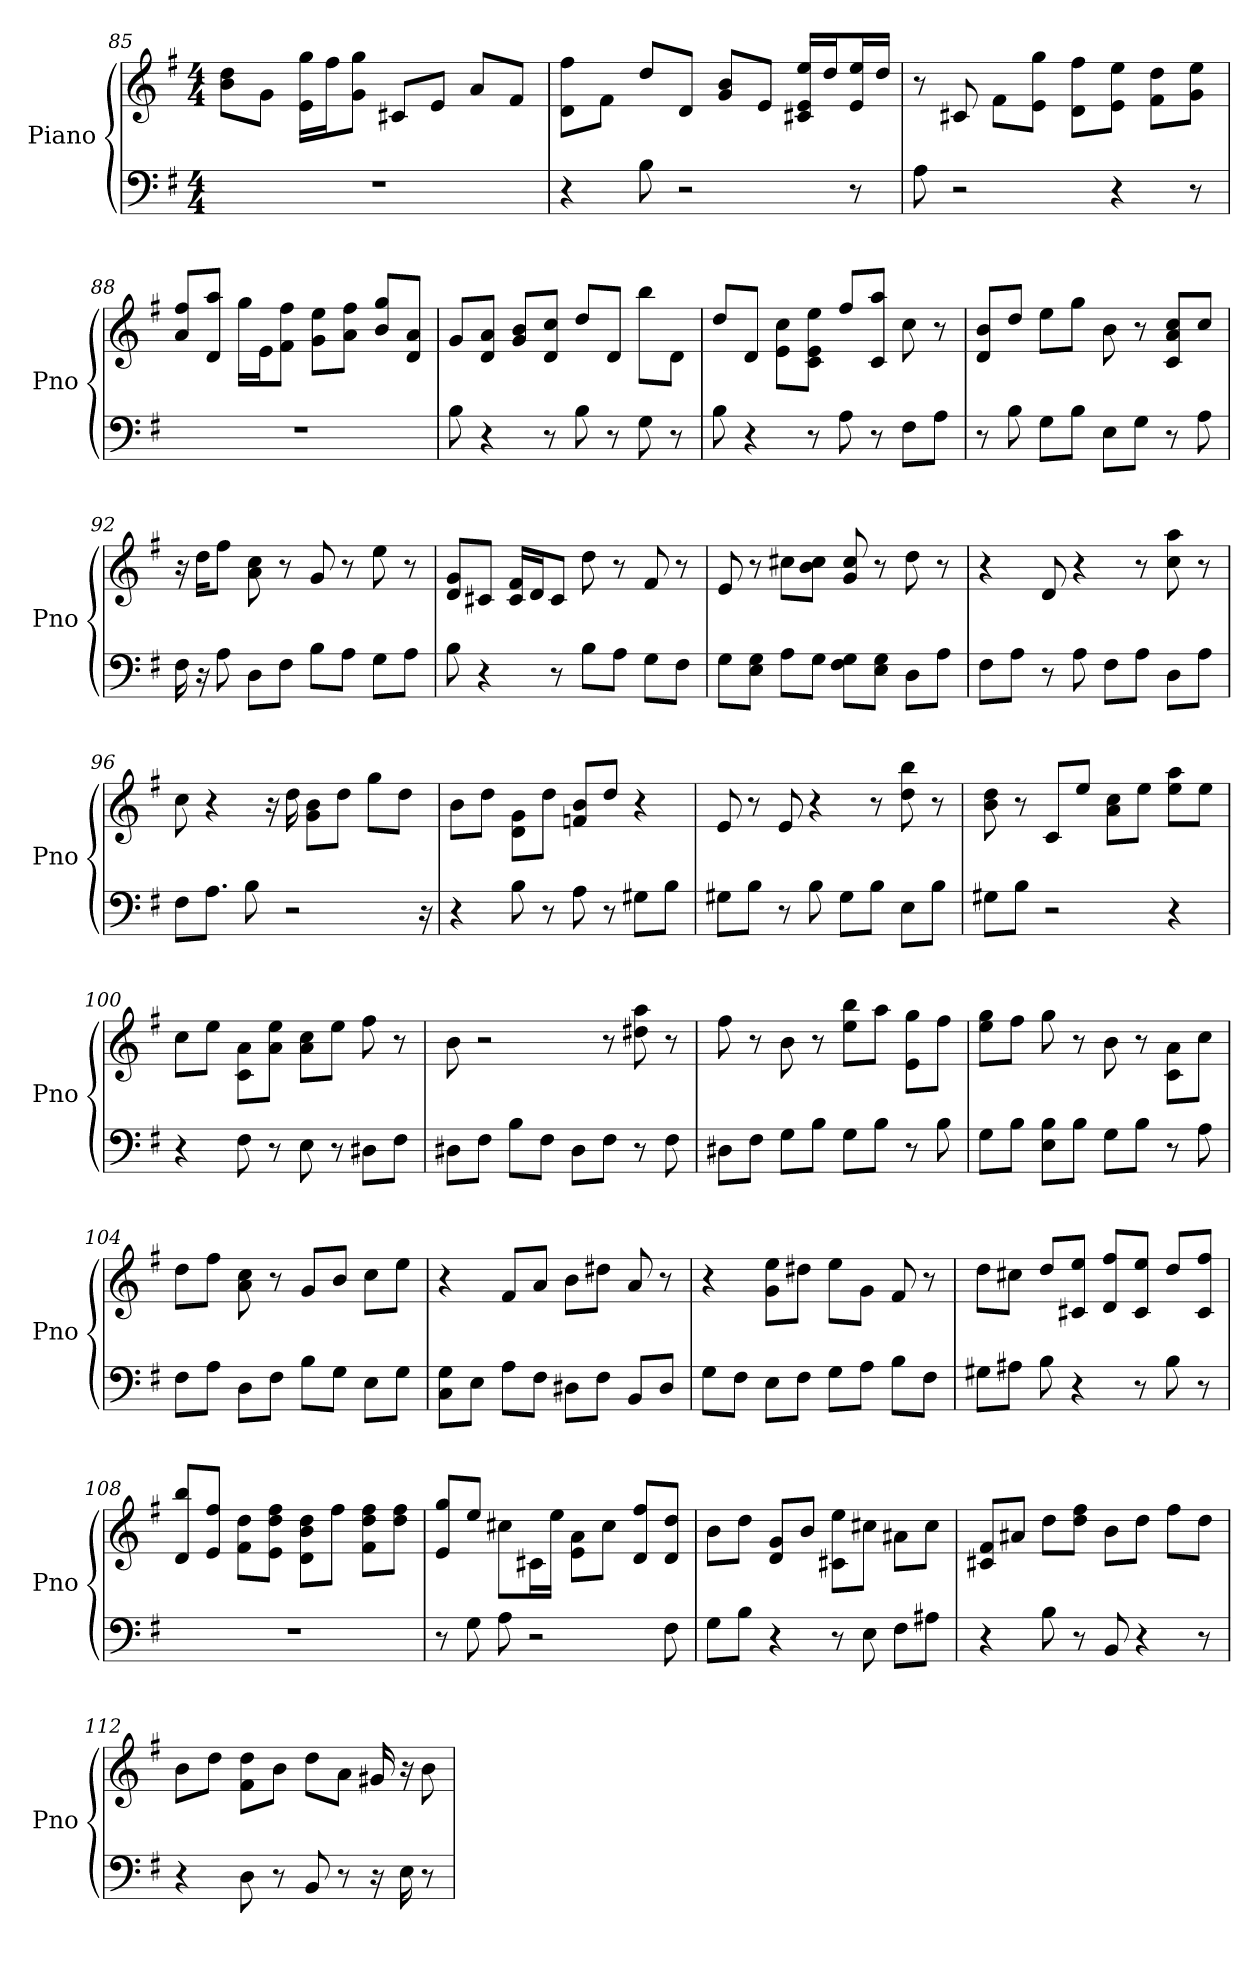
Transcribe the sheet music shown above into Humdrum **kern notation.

**kern	**kern
*part1	*part1
*staff2	*staff1
*I"Piano	*
*I'Pno	*
*clefF4	*clefG2
*k[f#]	*k[f#]
*G:	*G:
*M4/4	*M4/4
=85	=85
1r	8dd\ 8b\L
.	8g\J
.	16e\ 16gg\LL
.	16ff#\J
.	8g\ 8gg\J
.	8c#/L
.	8e/J
.	8a/L
.	8f#/J
=86	=86
4r	8ff#\ 8d\L
.	8f#\J
8B	8dd/L
2r	8d/J
.	8g/ 8b/L
.	8e/J
.	16c#/ 16e/ 16ee/LL
.	16dd/J
8r	16ee/ 16e/L
.	16dd/JJ
=87	=87
8A	8r
2r	8c#
.	8f#\L
.	8e\ 8gg\J
.	8ff#\ 8d\L
4r	8ee\ 8e\J
.	8f#\ 8dd\L
8r	8g\ 8ee\J
=88	=88
1r	8a/ 8ff#/L
.	8aa/ 8d/J
.	16gg\LL
.	16e\J
.	8ff#\ 8f#\J
.	8ee\ 8g\L
.	8a\ 8ff#\J
.	8b/ 8gg/L
.	8a/ 8d/J
=89	=89
8B	8g/L
4r	8d/ 8a/J
.	8g/ 8b/L
8r	8d/ 8cc/J
8B	8dd/L
8r	8d/J
8G	8bb\L
8r	8d\J
=90	=90
8B	8dd/L
4r	8d/J
.	8cc\ 8e\L
8r	8c\ 8e\ 8ee\J
8A	8ff#/L
8r	8aa/ 8c/J
8F#\L	8cc
8A\J	8r
=91	=91
8r	8d/ 8b/L
8B	8dd/J
8G\L	8ee\L
8B\J	8gg\J
8E\L	8b
8G\J	8r
8r	8c/ 8cc/ 8a/L
8A	8cc/J
=92	=92
16F#	16r
16r	16dd\KL
8A	8ff#\J
8D\L	8a 8cc
8F#\J	8r
8B\L	8g
8A\J	8r
8G\L	8ee
8A\J	8r
=93	=93
8B	8g/ 8d/L
4r	8c#/J
.	16f#/ 16c#/LL
.	16d/J
8r	8c#/J
8B\L	8dd
8A\J	8r
8G\L	8f#
8F#\J	8r
=94	=94
8G\L	8e
8E\ 8G\J	8r
8A\L	8cc#\L
8G\J	8cc#\ 8b\J
8F#\ 8G\L	8cc# 8g
8G\ 8E\J	8r
8D\L	8dd
8A\J	8r
=95	=95
8F#\L	4r
8A\J	.
8r	8d
8A	4r
8F#\L	.
8A\J	8r
8D\L	8cc 8aa
8A\J	8r
=96	=96
8F#\L	8cc
8.A\J	4r
8B	.
.	16r
2r	16dd
.	8g\ 8b\L
.	8dd\J
.	8gg\L
.	8dd\J
16r	.
=97	=97
4r	8b\L
.	8dd\J
8B	8g\ 8d\L
8r	8dd\J
8A	8f/ 8b/L
8r	8dd/J
8G#\L	4r
8B\J	.
=98	=98
8G#\L	8e
8B\J	8r
8r	8e
8B	4r
8G#\L	.
8B\J	8r
8E\L	8bb 8dd
8B\J	8r
=99	=99
8G#\L	8dd 8b
8B\J	8r
2r	8c/L
.	8ee/J
.	8cc\ 8a\L
.	8ee\J
4r	8aa\ 8ee\L
.	8ee\J
=100	=100
4r	8cc\L
.	8ee\J
8F#	8a\ 8c\L
8r	8a\ 8ee\J
8E	8cc\ 8a\L
8r	8ee\J
8D#\L	8ff#
8F#\J	8r
=101	=101
8D#\L	8b
8F#\J	2r
8B\L	.
8F#\J	.
8D#\L	.
8F#\J	8r
8r	8dd# 8aa
8F#	8r
=102	=102
8D#\L	8ff#
8F#\J	8r
8G\L	8b
8B\J	8r
8G\L	8ee\ 8bb\L
8B\J	8aa\J
8r	8gg\ 8e\L
8B	8ff#\J
=103	=103
8G\L	8ee\ 8gg\L
8B\J	8ff#\J
8E\ 8B\L	8gg
8B\J	8r
8G\L	8b
8B\J	8r
8r	8a\ 8c\L
8A	8cc\J
=104	=104
8F#\L	8dd\L
8A\J	8ff#\J
8D\L	8a 8cc
8F#\J	8r
8B\L	8g/L
8G\J	8b/J
8E\L	8cc\L
8G\J	8ee\J
=105	=105
8C\ 8G\L	4r
8E\J	.
8A\L	8f#/L
8F#\J	8a/J
8D#\L	8b\L
8F#\J	8dd#\J
8BB/L	8a
8D#/J	8r
=106	=106
8G\L	4r
8F#\J	.
8E\L	8ee\ 8g\L
8F#\J	8dd#\J
8G\L	8ee\L
8A\J	8g\J
8B\L	8f#
8F#\J	8r
=107	=107
8G#\L	8dd\L
8A#\J	8cc#\J
8B	8dd/L
4r	8ee/ 8c#/J
.	8ff#/ 8d/L
8r	8ee/ 8c#/J
8B	8dd/L
8r	8ff#/ 8c#/J
=108	=108
1r	8d/ 8bb/L
.	8ff#/ 8e/J
.	8dd\ 8f#\L
.	8e\ 8ff#\ 8dd\J
.	8b\ 8dd\ 8d\L
.	8ff#\J
.	8dd\ 8ff#\ 8f#\L
.	8dd\ 8ff#\J
=109	=109
8r	8e/ 8gg/L
8G	8ee/J
8A	8cc#\L
2r	16c#\L
.	16ee\JJ
.	8a\ 8e\L
.	8cc#\J
.	8d/ 8ff#/L
8F#	8dd/ 8d/J
=110	=110
8G\L	8b\L
8B\J	8dd\J
4r	8d/ 8g/L
.	8b/J
8r	8ee\ 8c#\L
8E	8cc#\J
8F#\L	8a#\L
8A#\J	8cc#\J
=111	=111
4r	8f#/ 8c#/L
.	8a#/J
8B	8dd\L
8r	8ff#\ 8dd\J
8BB	8b\L
4r	8dd\J
.	8ff#\L
8r	8dd\J
=112	=112
4r	8b\L
.	8dd\J
8D	8dd\ 8f#\L
8r	8b\J
8BB	8dd\L
8r	8a\J
16r	16g#
16E	16r
8r	8b
=	=
*-	*-
